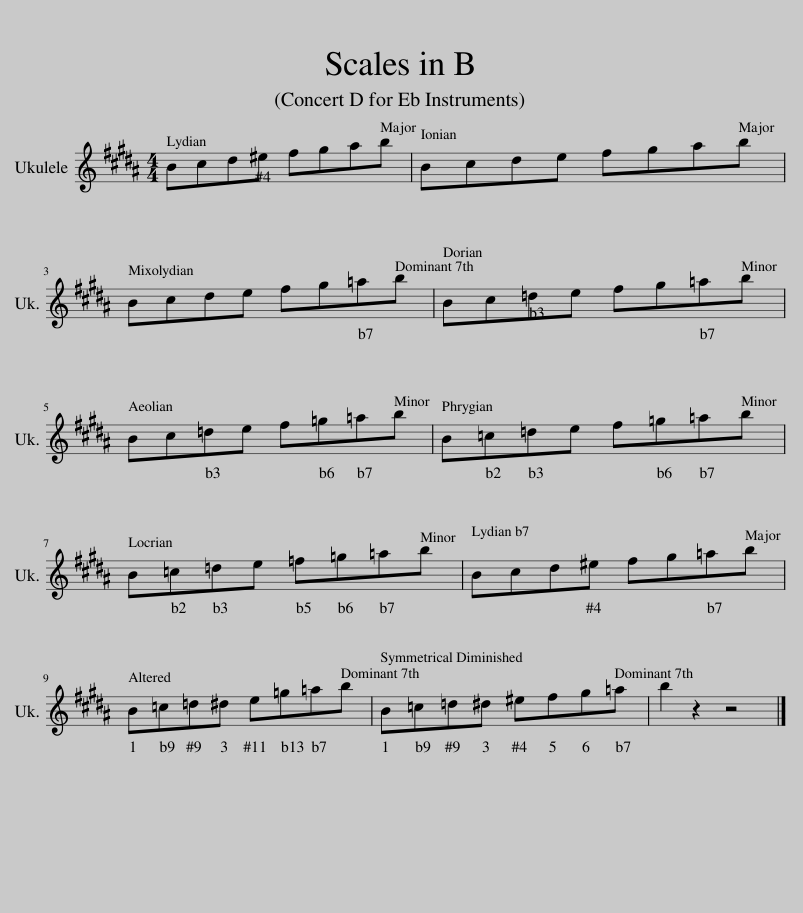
X:1
L:1/8
M:4/4
I:linebreak $
K:B
V:1 treble
V:1
 Bcd^e fgab | Bcde fgab |$ Bcde fg=ab | Bc=de fg=ab |$ Bc=de f=g=ab | %5
 B=c=de f=g=ab |$ B=c=de =f=g=ab | Bcd^e fg=ab |$ B=c=d^d e=g=ab | B=c=d^d ^efg=a | %10
 b2 z2 z4 |] %11
